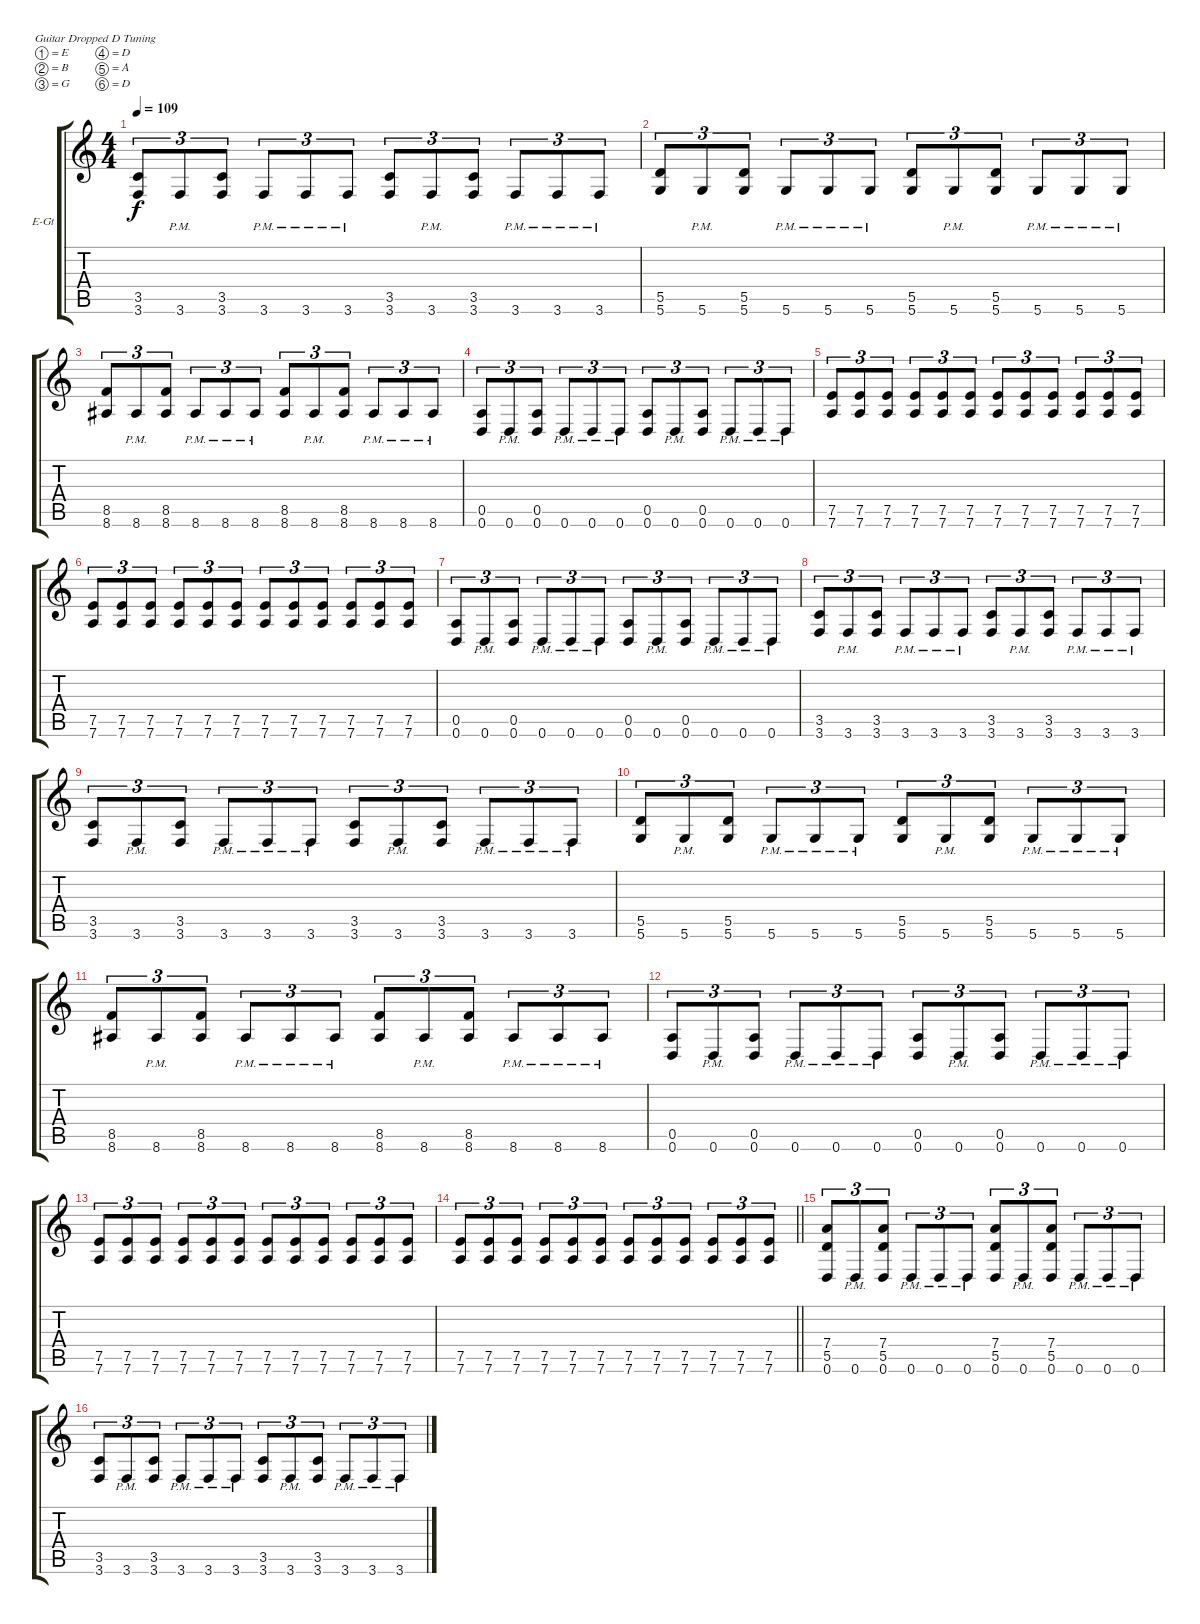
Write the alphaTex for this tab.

\bracketExtendMode groupsimilarinstruments
\firstSystemTrackNameOrientation horizontal
\otherSystemsTrackNameOrientation horizontal
\track ("Overdriven-guitar (Richard)" "E-Gt") {instrument overdrivenguitar}
\staff {score tabs}
\tuning (E4 B3 G3 D3 A2 D2)
\ts (4 4)
\tempo 109
\clef g2
\scale
0.333333
\ks c
(3.5 3.6).8{tu (3 2) dy f} 3.6{pm}.8{tu (3 2)} (3.5 3.6).8{tu (3 2)} 3.6{pm}.8{tu (3 2)} 3.6{pm}.8{tu (3 2)} 3.6{pm}.8{tu (3 2)} (3.5 3.6).8{tu (3 2)} 3.6{pm}.8{tu (3 2)} (3.5 3.6).8{tu (3 2)} 3.6{pm}.8{tu (3 2)} 3.6{pm}.8{tu (3 2)} 3.6{pm}.8{tu (3 2)} |
\scale
0.333333 (5.5 5.6).8{tu (3 2)} 5.6{pm}.8{tu (3 2)} (5.5 5.6).8{tu (3 2)} 5.6{pm}.8{tu (3 2)} 5.6{pm}.8{tu (3 2)} 5.6{pm}.8{tu (3 2)} (5.5 5.6).8{tu (3 2)} 5.6{pm}.8{tu (3 2)} (5.5 5.6).8{tu (3 2)} 5.6{pm}.8{tu (3 2)} 5.6{pm}.8{tu (3 2)} 5.6{pm}.8{tu (3 2)} |
\scale
0.333333 (8.5 8.6).8{tu (3 2)} 8.6{pm}.8{tu (3 2)} (8.5 8.6).8{tu (3 2)} 8.6{pm}.8{tu (3 2)} 8.6{pm}.8{tu (3 2)} 8.6{pm}.8{tu (3 2)} (8.5 8.6).8{tu (3 2)} 8.6{pm}.8{tu (3 2)} (8.5 8.6).8{tu (3 2)} 8.6{pm}.8{tu (3 2)} 8.6{pm}.8{tu (3 2)} 8.6{pm}.8{tu (3 2)} |
\scale
0.333333 (0.5 0.6).8{tu (3 2)} 0.6{pm}.8{tu (3 2)} (0.5 0.6).8{tu (3 2)} 0.6{pm}.8{tu (3 2)} 0.6{pm}.8{tu (3 2)} 0.6{pm}.8{tu (3 2)} (0.5 0.6).8{tu (3 2)} 0.6{pm}.8{tu (3 2)} (0.5 0.6).8{tu (3 2)} 0.6{pm}.8{tu (3 2)} 0.6{pm}.8{tu (3 2)} 0.6{pm}.8{tu (3 2)} |
\scale
0.333333 (7.5 7.6).8{tu (3 2)} (7.5 7.6).8{tu (3 2)} (7.5 7.6).8{tu (3 2)} (7.5 7.6).8{tu (3 2)} (7.5 7.6).8{tu (3 2)} (7.5 7.6).8{tu (3 2)} (7.5 7.6).8{tu (3 2)} (7.5 7.6).8{tu (3 2)} (7.5 7.6).8{tu (3 2)} (7.5 7.6).8{tu (3 2)} (7.5 7.6).8{tu (3 2)} (7.5 7.6).8{tu (3 2)} |
\scale
0.333333 (7.5 7.6).8{tu (3 2)} (7.5 7.6).8{tu (3 2)} (7.5 7.6).8{tu (3 2)} (7.5 7.6).8{tu (3 2)} (7.5 7.6).8{tu (3 2)} (7.5 7.6).8{tu (3 2)} (7.5 7.6).8{tu (3 2)} (7.5 7.6).8{tu (3 2)} (7.5 7.6).8{tu (3 2)} (7.5 7.6).8{tu (3 2)} (7.5 7.6).8{tu (3 2)} (7.5 7.6).8{tu (3 2)} |
\scale
0.333333 (0.5 0.6).8{tu (3 2)} 0.6{pm}.8{tu (3 2)} (0.5 0.6).8{tu (3 2)} 0.6{pm}.8{tu (3 2)} 0.6{pm}.8{tu (3 2)} 0.6{pm}.8{tu (3 2)} (0.5 0.6).8{tu (3 2)} 0.6{pm}.8{tu (3 2)} (0.5 0.6).8{tu (3 2)} 0.6{pm}.8{tu (3 2)} 0.6{pm}.8{tu (3 2)} 0.6{pm}.8{tu (3 2)} |
\scale
0.333333 (3.5 3.6).8{tu (3 2)} 3.6{pm}.8{tu (3 2)} (3.5 3.6).8{tu (3 2)} 3.6{pm}.8{tu (3 2)} 3.6{pm}.8{tu (3 2)} 3.6{pm}.8{tu (3 2)} (3.5 3.6).8{tu (3 2)} 3.6{pm}.8{tu (3 2)} (3.5 3.6).8{tu (3 2)} 3.6{pm}.8{tu (3 2)} 3.6{pm}.8{tu (3 2)} 3.6{pm}.8{tu (3 2)} |
\scale
0.333333 (3.5 3.6).8{tu (3 2)} 3.6{pm}.8{tu (3 2)} (3.5 3.6).8{tu (3 2)} 3.6{pm}.8{tu (3 2)} 3.6{pm}.8{tu (3 2)} 3.6{pm}.8{tu (3 2)} (3.5 3.6).8{tu (3 2)} 3.6{pm}.8{tu (3 2)} (3.5 3.6).8{tu (3 2)} 3.6{pm}.8{tu (3 2)} 3.6{pm}.8{tu (3 2)} 3.6{pm}.8{tu (3 2)} |
\scale
0.333333 (5.5 5.6).8{tu (3 2)} 5.6{pm}.8{tu (3 2)} (5.5 5.6).8{tu (3 2)} 5.6{pm}.8{tu (3 2)} 5.6{pm}.8{tu (3 2)} 5.6{pm}.8{tu (3 2)} (5.5 5.6).8{tu (3 2)} 5.6{pm}.8{tu (3 2)} (5.5 5.6).8{tu (3 2)} 5.6{pm}.8{tu (3 2)} 5.6{pm}.8{tu (3 2)} 5.6{pm}.8{tu (3 2)} |
\scale
0.333333 (8.5 8.6).8{tu (3 2)} 8.6{pm}.8{tu (3 2)} (8.5 8.6).8{tu (3 2)} 8.6{pm}.8{tu (3 2)} 8.6{pm}.8{tu (3 2)} 8.6{pm}.8{tu (3 2)} (8.5 8.6).8{tu (3 2)} 8.6{pm}.8{tu (3 2)} (8.5 8.6).8{tu (3 2)} 8.6{pm}.8{tu (3 2)} 8.6{pm}.8{tu (3 2)} 8.6{pm}.8{tu (3 2)} |
\scale
0.333333 (0.5 0.6).8{tu (3 2)} 0.6{pm}.8{tu (3 2)} (0.5 0.6).8{tu (3 2)} 0.6{pm}.8{tu (3 2)} 0.6{pm}.8{tu (3 2)} 0.6{pm}.8{tu (3 2)} (0.5 0.6).8{tu (3 2)} 0.6{pm}.8{tu (3 2)} (0.5 0.6).8{tu (3 2)} 0.6{pm}.8{tu (3 2)} 0.6{pm}.8{tu (3 2)} 0.6{pm}.8{tu (3 2)} |
\scale
0.333333 (7.5 7.6).8{tu (3 2)} (7.5 7.6).8{tu (3 2)} (7.5 7.6).8{tu (3 2)} (7.5 7.6).8{tu (3 2)} (7.5 7.6).8{tu (3 2)} (7.5 7.6).8{tu (3 2)} (7.5 7.6).8{tu (3 2)} (7.5 7.6).8{tu (3 2)} (7.5 7.6).8{tu (3 2)} (7.5 7.6).8{tu (3 2)} (7.5 7.6).8{tu (3 2)} (7.5 7.6).8{tu (3 2)} |
\scale
0.333333
\barLineRight lightlight
(7.5 7.6).8{tu (3 2)} (7.5 7.6).8{tu (3 2)} (7.5 7.6).8{tu (3 2)} (7.5 7.6).8{tu (3 2)} (7.5 7.6).8{tu (3 2)} (7.5 7.6).8{tu (3 2)} (7.5 7.6).8{tu (3 2)} (7.5 7.6).8{tu (3 2)} (7.5 7.6).8{tu (3 2)} (7.5 7.6).8{tu (3 2)} (7.5 7.6).8{tu (3 2)} (7.5 7.6).8{tu (3 2)} |
\scale
0.333333 (7.4 5.5 0.6).8{tu (3 2)} 0.6{pm}.8{tu (3 2)} (7.4 5.5 0.6).8{tu (3 2)} 0.6{pm}.8{tu (3 2)} 0.6{pm}.8{tu (3 2)} 0.6{pm}.8{tu (3 2)} (7.4 5.5 0.6).8{tu (3 2)} 0.6{pm}.8{tu (3 2)} (7.4 5.5 0.6).8{tu (3 2)} 0.6{pm}.8{tu (3 2)} 0.6{pm}.8{tu (3 2)} 0.6{pm}.8{tu (3 2)} |
\scale
0.333333 (3.5 3.6).8{tu (3 2)} 3.6{pm}.8{tu (3 2)} (3.5 3.6).8{tu (3 2)} 3.6{pm}.8{tu (3 2)} 3.6{pm}.8{tu (3 2)} 3.6{pm}.8{tu (3 2)} (3.5 3.6).8{tu (3 2)} 3.6{pm}.8{tu (3 2)} (3.5 3.6).8{tu (3 2)} 3.6{pm}.8{tu (3 2)} 3.6{pm}.8{tu (3 2)} 3.6{pm}.8{tu (3 2)}
